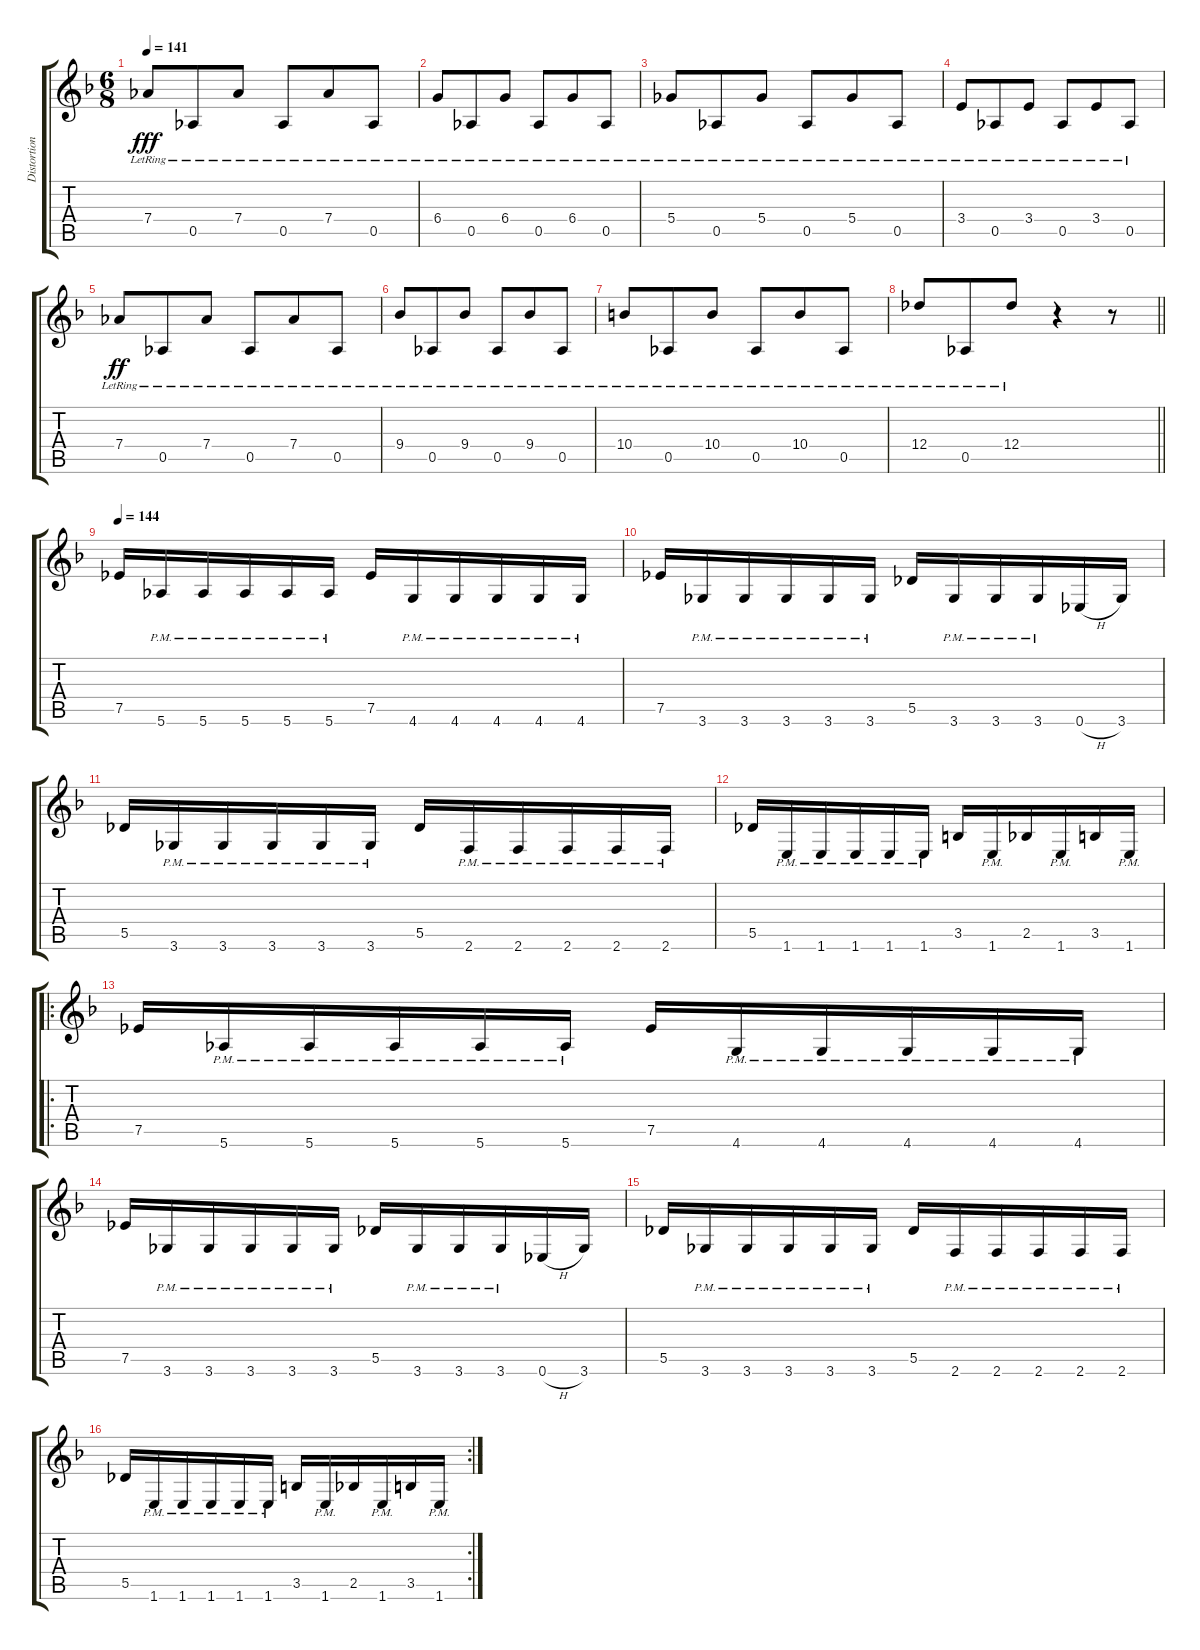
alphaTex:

\track ("Distortion Guitar" "Distortion") {instrument overdrivenguitar}
\staff {score tabs}
\tuning (Eb4 Bb3 Gb3 Db3 Ab2 Eb2) {hide}
\ts (6 8)
\tempo 141
\clef g2
\ks f
7.4{lr}.8{dy fff} 0.5{lr}.8 7.4{lr}.8 0.5{lr}.8 7.4{lr}.8 0.5{lr}.8 |
6.4{lr}.8 0.5{lr}.8 6.4{lr}.8 0.5{lr}.8 6.4{lr}.8 0.5{lr}.8 |
5.4{lr}.8 0.5{lr}.8 5.4{lr}.8 0.5{lr}.8 5.4{lr}.8 0.5{lr}.8 |
3.4{lr}.8 0.5{lr}.8 3.4{lr}.8 0.5{lr}.8 3.4{lr}.8 0.5{lr}.8 |
7.4{lr}.8{dy ff} 0.5{lr}.8 7.4{lr}.8 0.5{lr}.8 7.4{lr}.8 0.5{lr}.8 |
9.4{lr}.8 0.5{lr}.8 9.4{lr}.8 0.5{lr}.8 9.4{lr}.8 0.5{lr}.8 |
10.4{lr}.8 0.5{lr}.8 10.4{lr}.8 0.5{lr}.8 10.4{lr}.8 0.5{lr}.8 |
\barLineRight lightlight
12.4{lr}.8 0.5{lr}.8 12.4{lr}.8 r.4 r.8 |
\tempo 144
7.5.16 5.6{pm}.16 5.6{pm}.16 5.6{pm}.16 5.6{pm}.16 5.6{pm}.16 7.5.16 4.6{pm}.16 4.6{pm}.16 4.6{pm}.16 4.6{pm}.16 4.6{pm}.16 |
7.5.16 3.6{pm}.16 3.6{pm}.16 3.6{pm}.16 3.6{pm}.16 3.6{pm}.16 5.5.16 3.6{pm}.16 3.6{pm}.16 3.6{pm}.16 0.6{h}.16 3.6.16 |
5.5.16 3.6{pm}.16 3.6{pm}.16 3.6{pm}.16 3.6{pm}.16 3.6{pm}.16 5.5.16 2.6{pm}.16 2.6{pm}.16 2.6{pm}.16 2.6{pm}.16 2.6{pm}.16 |
5.5.16 1.6{pm}.16 1.6{pm}.16 1.6{pm}.16 1.6{pm}.16 1.6{pm}.16 3.5.16 1.6{pm}.16 2.5.16 1.6{pm}.16 3.5.16 1.6{pm}.16 |
\ro
7.5.16 5.6{pm}.16 5.6{pm}.16 5.6{pm}.16 5.6{pm}.16 5.6{pm}.16 7.5.16 4.6{pm}.16 4.6{pm}.16 4.6{pm}.16 4.6{pm}.16 4.6{pm}.16 |
7.5.16 3.6{pm}.16 3.6{pm}.16 3.6{pm}.16 3.6{pm}.16 3.6{pm}.16 5.5.16 3.6{pm}.16 3.6{pm}.16 3.6{pm}.16 0.6{h}.16 3.6.16 |
5.5.16 3.6{pm}.16 3.6{pm}.16 3.6{pm}.16 3.6{pm}.16 3.6{pm}.16 5.5.16 2.6{pm}.16 2.6{pm}.16 2.6{pm}.16 2.6{pm}.16 2.6{pm}.16 |
\rc 2
5.5.16 1.6{pm}.16 1.6{pm}.16 1.6{pm}.16 1.6{pm}.16 1.6{pm}.16 3.5.16 1.6{pm}.16 2.5.16 1.6{pm}.16 3.5.16 1.6{pm}.16
